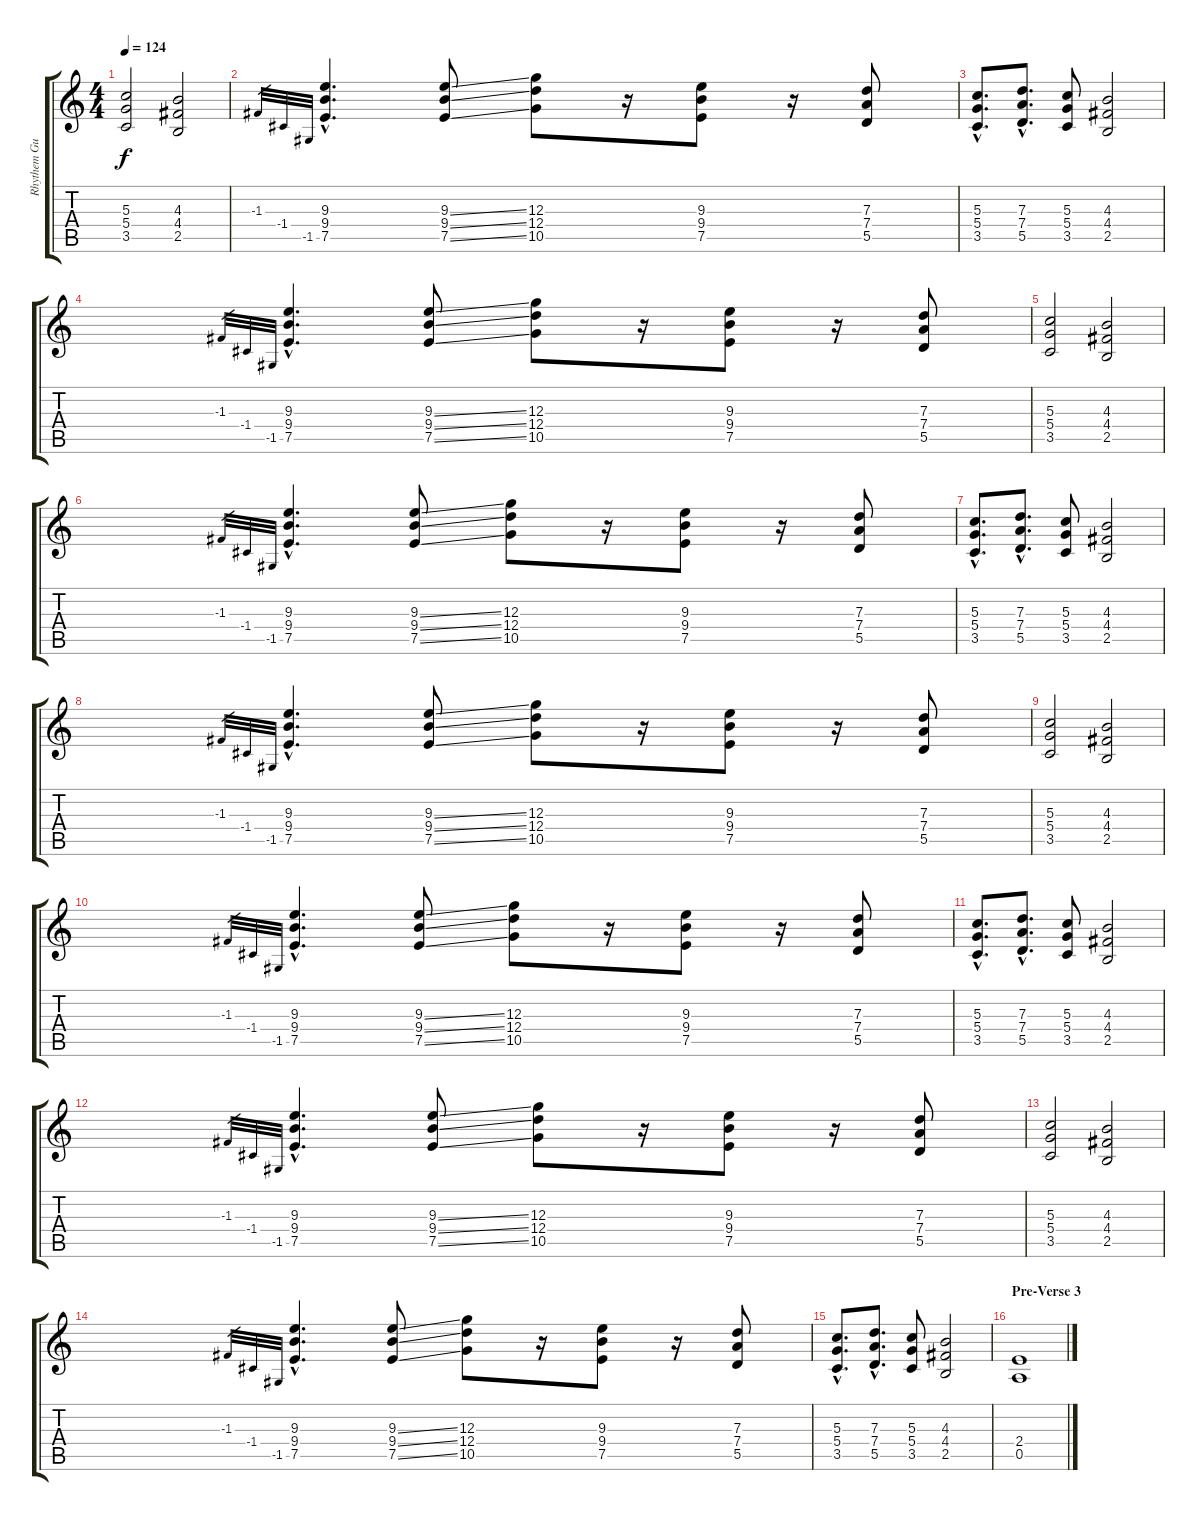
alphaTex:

\track ("Rhythem Guit. 1" "Rhythem Gu") {instrument distortionguitar}
\staff {score tabs}
\tuning (E4 B3 G3 D3 A2 E2) {hide}
\ts (4 4)
\tempo 124
\clef g2
\ks c
(5.3 5.4 3.5).2{dy f} (4.3 4.4 2.5).2 |
-1.3.32{gr} -1.4.32{gr} -1.5.32{gr} (9.3{hac} 9.4{hac} 7.5{hac}).4{d} (9.3{ss} 9.4{ss} 7.5{ss}).8 (12.3 12.4 10.5).8 r.16 (9.3 9.4 7.5).8 r.16 (7.3 7.4 5.5).8 |
(5.3{hac} 5.4{hac} 3.5{hac}).8{d} (7.3{hac} 7.4{hac} 5.5{hac}).8{d} (5.3 5.4 3.5).8 (4.3 4.4 2.5).2 |
-1.3.32{gr} -1.4.32{gr} -1.5.32{gr} (9.3{hac} 9.4{hac} 7.5{hac}).4{d} (9.3{ss} 9.4{ss} 7.5{ss}).8 (12.3 12.4 10.5).8 r.16 (9.3 9.4 7.5).8 r.16 (7.3 7.4 5.5).8 |
(5.3 5.4 3.5).2 (4.3 4.4 2.5).2 |
-1.3.32{gr} -1.4.32{gr} -1.5.32{gr} (9.3{hac} 9.4{hac} 7.5{hac}).4{d} (9.3{ss} 9.4{ss} 7.5{ss}).8 (12.3 12.4 10.5).8 r.16 (9.3 9.4 7.5).8 r.16 (7.3 7.4 5.5).8 |
(5.3{hac} 5.4{hac} 3.5{hac}).8{d} (7.3{hac} 7.4{hac} 5.5{hac}).8{d} (5.3 5.4 3.5).8 (4.3 4.4 2.5).2 |
-1.3.32{gr} -1.4.32{gr} -1.5.32{gr} (9.3{hac} 9.4{hac} 7.5{hac}).4{d} (9.3{ss} 9.4{ss} 7.5{ss}).8 (12.3 12.4 10.5).8 r.16 (9.3 9.4 7.5).8 r.16 (7.3 7.4 5.5).8 |
(5.3 5.4 3.5).2 (4.3 4.4 2.5).2 |
-1.3.32{gr} -1.4.32{gr} -1.5.32{gr} (9.3{hac} 9.4{hac} 7.5{hac}).4{d} (9.3{ss} 9.4{ss} 7.5{ss}).8 (12.3 12.4 10.5).8 r.16 (9.3 9.4 7.5).8 r.16 (7.3 7.4 5.5).8 |
(5.3{hac} 5.4{hac} 3.5{hac}).8{d} (7.3{hac} 7.4{hac} 5.5{hac}).8{d} (5.3 5.4 3.5).8 (4.3 4.4 2.5).2 |
-1.3.32{gr} -1.4.32{gr} -1.5.32{gr} (9.3{hac} 9.4{hac} 7.5{hac}).4{d} (9.3{ss} 9.4{ss} 7.5{ss}).8 (12.3 12.4 10.5).8 r.16 (9.3 9.4 7.5).8 r.16 (7.3 7.4 5.5).8 |
(5.3 5.4 3.5).2 (4.3 4.4 2.5).2 |
-1.3.32{gr} -1.4.32{gr} -1.5.32{gr} (9.3{hac} 9.4{hac} 7.5{hac}).4{d} (9.3{ss} 9.4{ss} 7.5{ss}).8 (12.3 12.4 10.5).8 r.16 (9.3 9.4 7.5).8 r.16 (7.3 7.4 5.5).8 |
(5.3{hac} 5.4{hac} 3.5{hac}).8{d} (7.3{hac} 7.4{hac} 5.5{hac}).8{d} (5.3 5.4 3.5).8 (4.3 4.4 2.5).2 |
\section ("" "Pre-Verse 3")
(2.4 0.5).1
